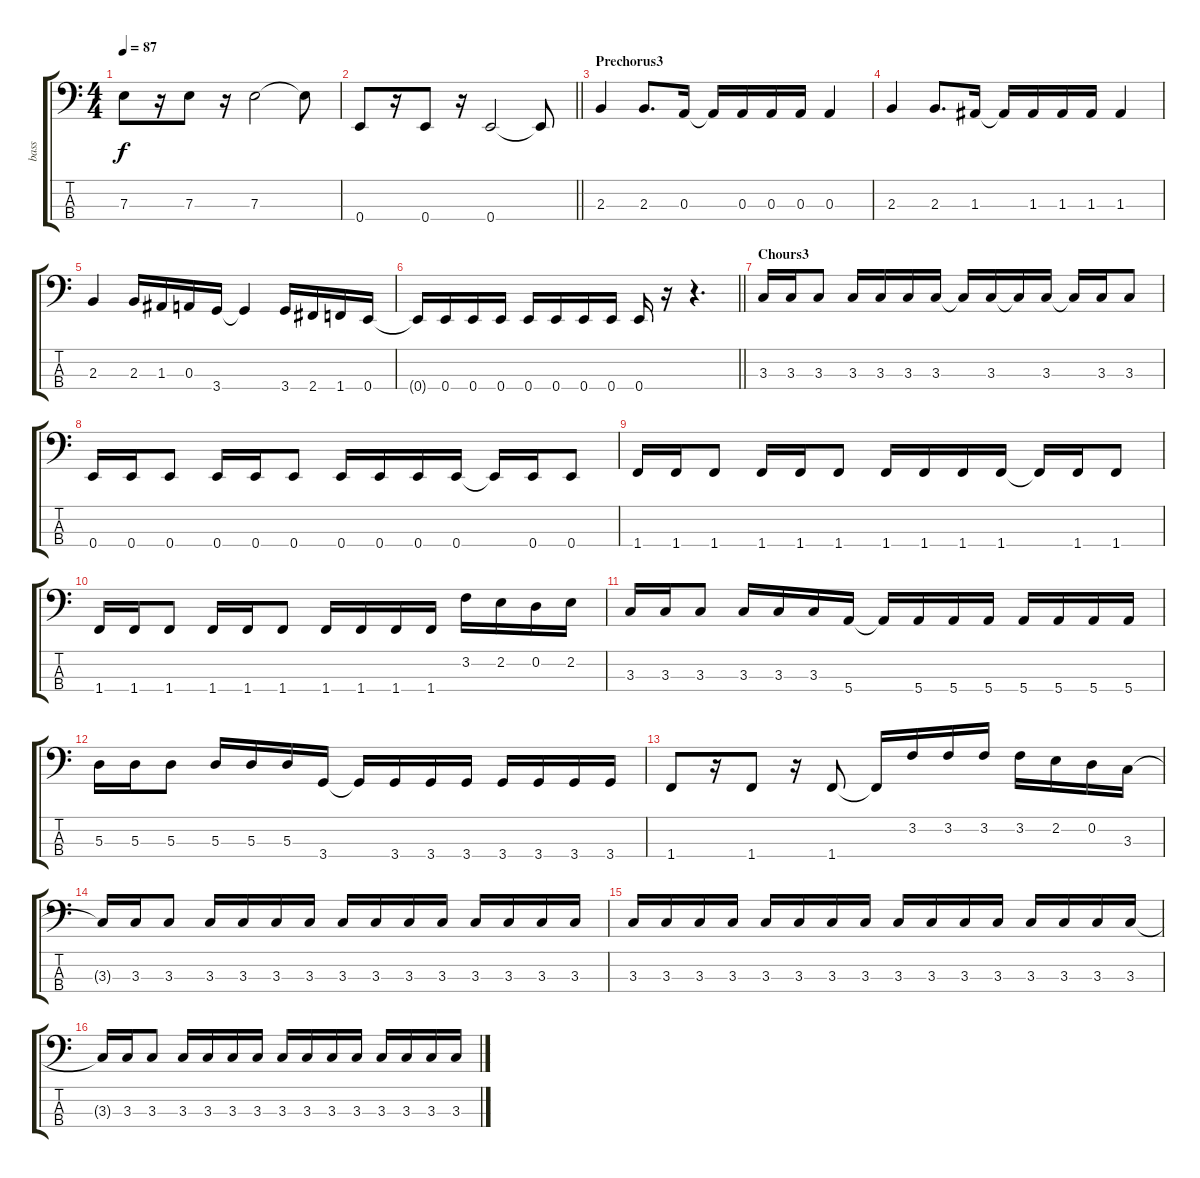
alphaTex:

\track ("bass" "bass") {instrument electricbassfinger}
\staff {score tabs}
\tuning (G2 D2 A1 E1) {hide}
\ts (4 4)
\tempo 87
\clef f4
\ks c
7.3.8{dy f} r.16 7.3.8 r.16 7.3.2 7.3{t}.8 |
\barLineRight lightlight
0.4.8 r.16 0.4.8 r.16 0.4.2 0.4{t}.8 |
\section ("" "Prechorus3")
2.3.4 2.3.8{d} 0.3.16 0.3{t}.16 0.3.16 0.3.16 0.3.16 0.3.4 |
2.3.4 2.3.8{d} 1.3.16 1.3{t}.16 1.3.16 1.3.16 1.3.16 1.3.4 |
2.3.4 2.3.16 1.3.16 0.3.16 3.4.16 3.4{t}.4 3.4.16 2.4.16 1.4.16 0.4.16 |
\barLineRight lightlight
0.4{t}.16 0.4.16 0.4.16 0.4.16 0.4.16 0.4.16 0.4.16 0.4.16 0.4.16 r.16 r.4{d} |
\section ("" "Chours3")
3.3.16 3.3.16 3.3.8 3.3.16 3.3.16 3.3.16 3.3.16 3.3{t}.16 3.3.16 3.3{t}.16 3.3.16 3.3{t}.16 3.3.16 3.3.8 |
0.4.16 0.4.16 0.4.8 0.4.16 0.4.16 0.4.8 0.4.16 0.4.16 0.4.16 0.4.16 0.4{t}.16 0.4.16 0.4.8 |
1.4.16 1.4.16 1.4.8 1.4.16 1.4.16 1.4.8 1.4.16 1.4.16 1.4.16 1.4.16 1.4{t}.16 1.4.16 1.4.8 |
1.4.16 1.4.16 1.4.8 1.4.16 1.4.16 1.4.8 1.4.16 1.4.16 1.4.16 1.4.16 3.2.16 2.2.16 0.2.16 2.2.16 |
3.3.16 3.3.16 3.3.8 3.3.16 3.3.16 3.3.16 5.4.16 5.4{t}.16 5.4.16 5.4.16 5.4.16 5.4.16 5.4.16 5.4.16 5.4.16 |
5.3.16 5.3.16 5.3.8 5.3.16 5.3.16 5.3.16 3.4.16 3.4{t}.16 3.4.16 3.4.16 3.4.16 3.4.16 3.4.16 3.4.16 3.4.16 |
1.4.8 r.16 1.4.8 r.16 1.4.8 1.4{t}.16 3.2.16 3.2.16 3.2.16 3.2.16 2.2.16 0.2.16 3.3.16 |
3.3{t}.16 3.3.16 3.3.8 3.3.16 3.3.16 3.3.16 3.3.16 3.3.16 3.3.16 3.3.16 3.3.16 3.3.16 3.3.16 3.3.16 3.3.16 |
3.3.16 3.3.16 3.3.16 3.3.16 3.3.16 3.3.16 3.3.16 3.3.16 3.3.16 3.3.16 3.3.16 3.3.16 3.3.16 3.3.16 3.3.16 3.3.16 |
3.3{t}.16 3.3.16 3.3.8 3.3.16 3.3.16 3.3.16 3.3.16 3.3.16 3.3.16 3.3.16 3.3.16 3.3.16 3.3.16 3.3.16 3.3.16
